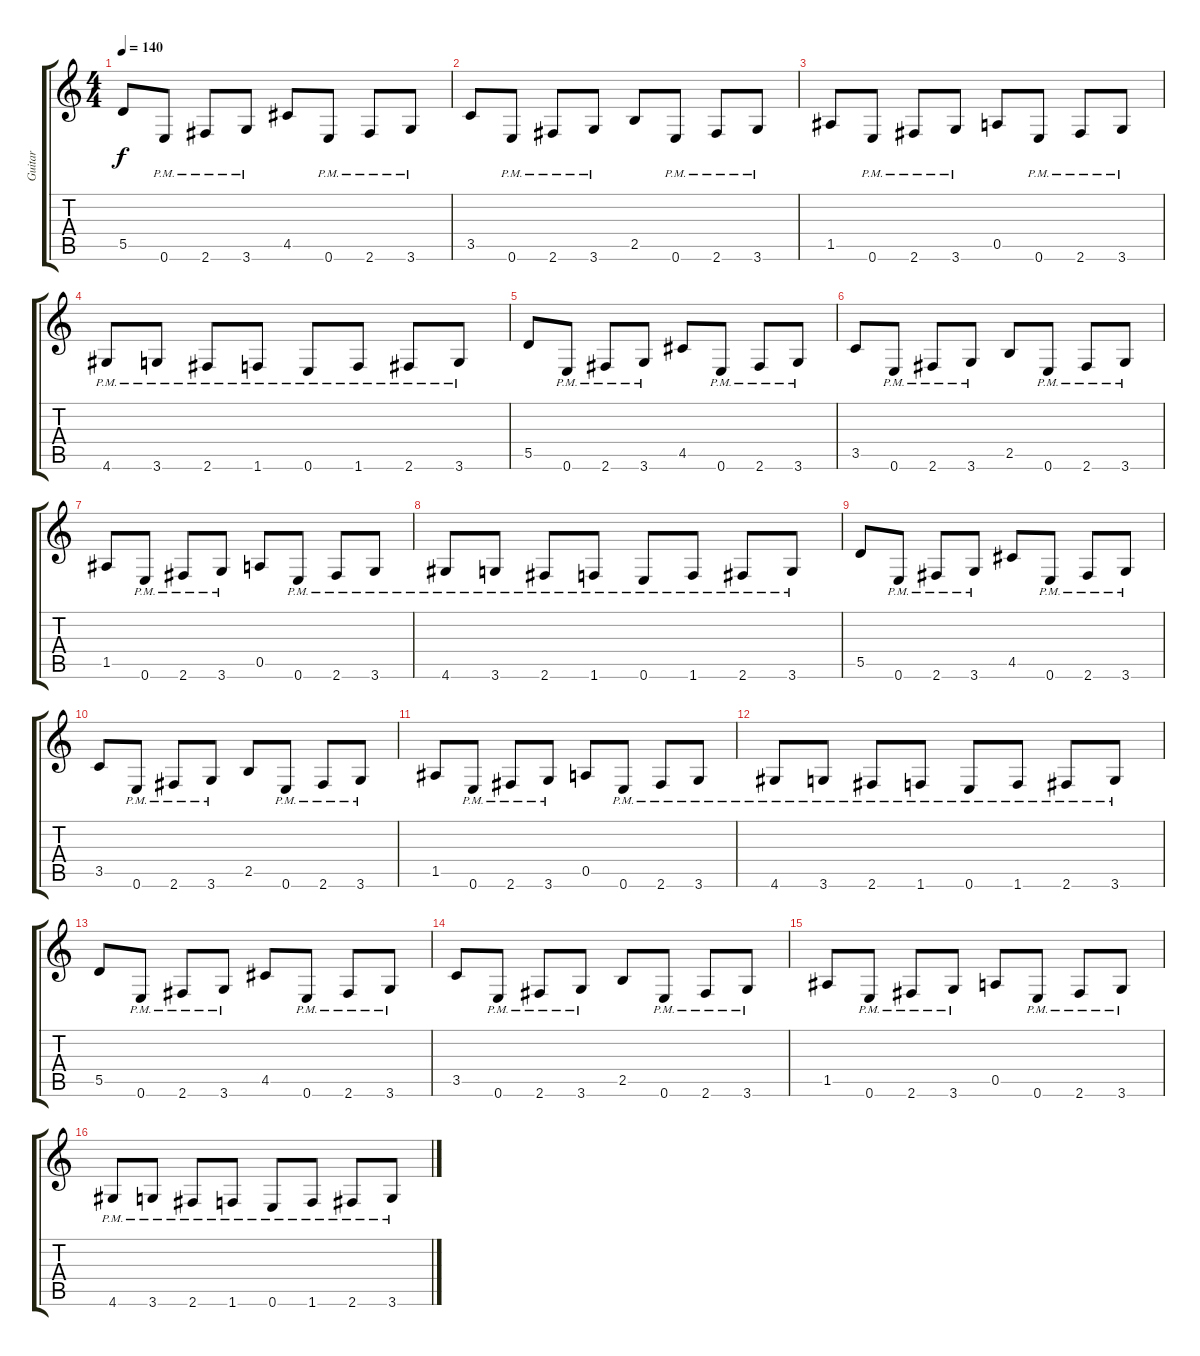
\track ("Guitar" "Guitar") {instrument distortionguitar}
\staff {score tabs}
\tuning (E4 B3 G3 D3 A2 E2) {hide}
\ts (4 4)
\tempo 140
\clef g2
\ks c
5.5.8{dy f} 0.6{pm}.8 2.6{pm}.8 3.6{pm}.8 4.5.8 0.6{pm}.8 2.6{pm}.8 3.6{pm}.8 |
3.5.8 0.6{pm}.8 2.6{pm}.8 3.6{pm}.8 2.5.8 0.6{pm}.8 2.6{pm}.8 3.6{pm}.8 |
1.5.8 0.6{pm}.8 2.6{pm}.8 3.6{pm}.8 0.5.8 0.6{pm}.8 2.6{pm}.8 3.6{pm}.8 |
4.6{pm}.8 3.6{pm}.8 2.6{pm}.8 1.6{pm}.8 0.6{pm}.8 1.6{pm}.8 2.6{pm}.8 3.6{pm}.8 |
5.5.8 0.6{pm}.8 2.6{pm}.8 3.6{pm}.8 4.5.8 0.6{pm}.8 2.6{pm}.8 3.6{pm}.8 |
3.5.8 0.6{pm}.8 2.6{pm}.8 3.6{pm}.8 2.5.8 0.6{pm}.8 2.6{pm}.8 3.6{pm}.8 |
1.5.8 0.6{pm}.8 2.6{pm}.8 3.6{pm}.8 0.5.8 0.6{pm}.8 2.6{pm}.8 3.6{pm}.8 |
4.6{pm}.8 3.6{pm}.8 2.6{pm}.8 1.6{pm}.8 0.6{pm}.8 1.6{pm}.8 2.6{pm}.8 3.6{pm}.8 |
5.5.8 0.6{pm}.8 2.6{pm}.8 3.6{pm}.8 4.5.8 0.6{pm}.8 2.6{pm}.8 3.6{pm}.8 |
3.5.8 0.6{pm}.8 2.6{pm}.8 3.6{pm}.8 2.5.8 0.6{pm}.8 2.6{pm}.8 3.6{pm}.8 |
1.5.8 0.6{pm}.8 2.6{pm}.8 3.6{pm}.8 0.5.8 0.6{pm}.8 2.6{pm}.8 3.6{pm}.8 |
4.6{pm}.8 3.6{pm}.8 2.6{pm}.8 1.6{pm}.8 0.6{pm}.8 1.6{pm}.8 2.6{pm}.8 3.6{pm}.8 |
5.5.8 0.6{pm}.8 2.6{pm}.8 3.6{pm}.8 4.5.8 0.6{pm}.8 2.6{pm}.8 3.6{pm}.8 |
3.5.8 0.6{pm}.8 2.6{pm}.8 3.6{pm}.8 2.5.8 0.6{pm}.8 2.6{pm}.8 3.6{pm}.8 |
1.5.8 0.6{pm}.8 2.6{pm}.8 3.6{pm}.8 0.5.8 0.6{pm}.8 2.6{pm}.8 3.6{pm}.8 |
4.6{pm}.8 3.6{pm}.8 2.6{pm}.8 1.6{pm}.8 0.6{pm}.8 1.6{pm}.8 2.6{pm}.8 3.6{pm}.8
